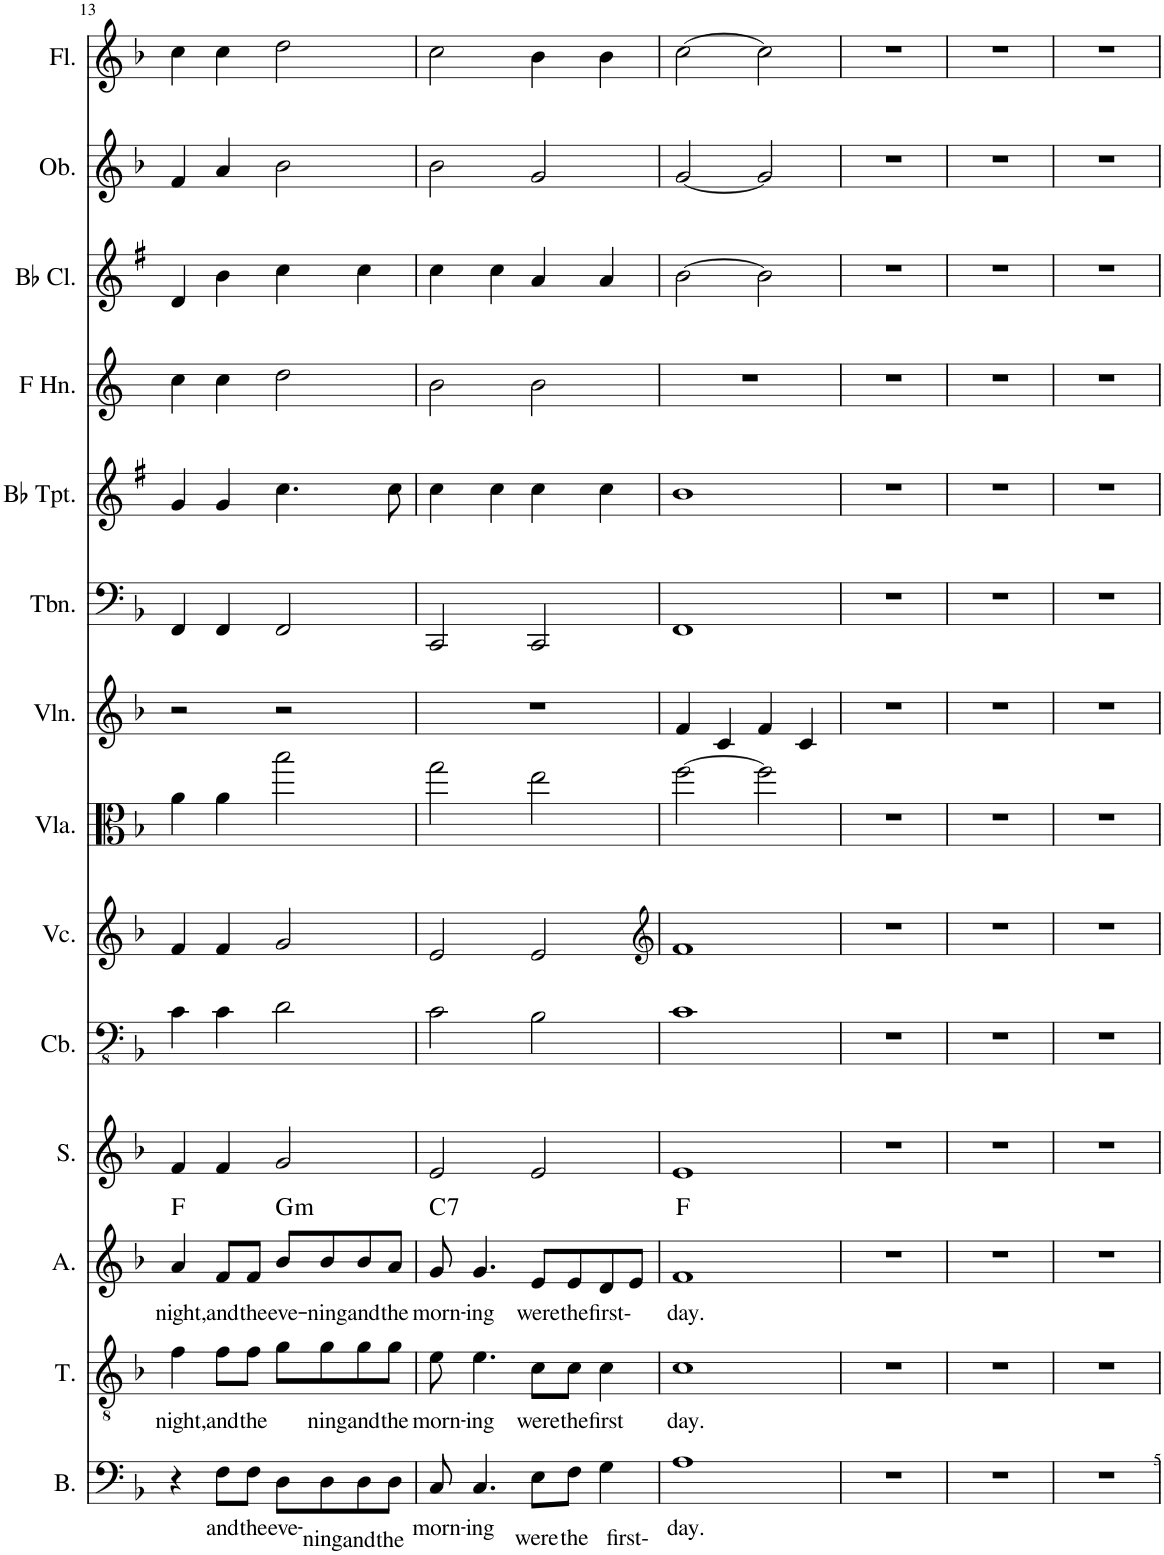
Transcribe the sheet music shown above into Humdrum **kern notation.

**kern	**text	**kern	**text	**kern	**text	**harte	**kern	**kern	**kern	**kern	**kern	**kern	**kern	**kern	**kern	**kern	**kern
*part14	*part14	*part13	*part13	*part12	*part12	*part12	*part11	*part10	*part9	*part8	*part7	*part6	*part5	*part4	*part3	*part2	*part1
*staff14	*staff14	*staff13	*staff13	*staff12	*staff12	*	*staff11	*staff10	*staff9	*staff8	*staff7	*staff6	*staff5	*staff4	*staff3	*staff2	*staff1
*I"Bass	*	*I"Tenor	*	*I"Alto	*	*	*I"Soprano	*I"Contrabass	*I"Violoncello	*I"Viola	*I"Violin	*I"Trombone	*I"Bb Trumpet	*I"Horn in F	*I"Bb Clarinet	*I"Oboe	*I"Flute
*I'B.	*	*I'T.	*	*I'A.	*	*	*I'S.	*I'Cb.	*I'Vc.	*I'Vla.	*I'Vln.	*I'Tbn.	*I'Bb Tpt.	*	*I'Bb Cl.	*I'Ob.	*I'Fl.
!!LO:PB:g=z
*clefF4	*	*clefGv2	*	*clefG2	*	*	*clefG2	*clefFv4	*clefG2	*clefC3	*clefG2	*clefF4	*clefG2	*clefG2	*clefG2	*clefG2	*clefG2
*	*	*	*	*	*	*	*	*Trd7c12	*	*	*	*	*Trd1c2	*Trd4c7	*Trd1c2	*	*
*k[b-]	*	*k[b-]	*	*k[b-]	*	*	*k[b-]	*k[b-]	*k[b-]	*k[b-]	*k[b-]	*k[b-]	*k[f#]	*k[]	*k[f#]	*k[b-]	*k[b-]
*M4/4	*	*M4/4	*	*M4/4	*	*	*M4/4	*M4/4	*M4/4	*M4/4	*M4/4	*M4/4	*M4/4	*M4/4	*M4/4	*M4/4	*M4/4
=13	=13	=13	=13	=13	=13	=13	=13	=13	=13	=13	=13	=13	=13	=13	=13	=13	=13
!	!	!	!LO:LY:b	!	!LO:LY:b	!	!	!	!	!	!	!	!	!	!	!	!
4r	.	4f\	night,	4a/	night,	F:maj	4f/	4C\	4f/	4a\	2r	4FF/	4g/	4cc\	4d/	4f/	4cc\
!	!LO:LY:b	!	!LO:LY:b	!	!LO:LY:b	!	!	!	!	!	!	!	!	!	!	!	!
8F\L	and	8f\L	and	8f/L	and	.	4f/	4C\	4f/	4a\	.	4FF/	4g/	4cc\	4b\	4a/	4cc\
!	!LO:LY:b	!	!LO:LY:b	!	!LO:LY:b	!	!	!	!	!	!	!	!	!	!	!	!
8F\J	the	8f\J	the	8f/J	the	.	.	.	.	.	.	.	.	.	.	.	.
!	!LO:LY:b	!	!	!	!LO:LY:b	!LO:H:kt=m	!	!	!	!	!	!	!	!	!	!	!
8D\L	eve-	8g\L	.	8b-/L	eve-	G:min	2g/	2D\	2g/	2bb-\	2r	2FF/	4.cc\	2dd\	4cc\	2b-\	2dd\
!	!LO:LY:b	!	!LO:LY:b	!	!LO:LY:b	!	!	!	!	!	!	!	!	!	!	!	!
8D\	-ning	8g\	-ning	8b-/	-ning	.	.	.	.	.	.	.	.	.	.	.	.
!	!LO:LY:b	!	!LO:LY:b	!	!LO:LY:b	!	!	!	!	!	!	!	!	!	!	!	!
8D\	and	8g\	and	8b-/	and	.	.	.	.	.	.	.	.	.	4cc\	.	.
!	!LO:LY:b	!	!LO:LY:b	!	!LO:LY:b	!	!	!	!	!	!	!	!	!	!	!	!
8D\J	the	8g\J	the	8a/J	the	.	.	.	.	.	.	.	8cc\	.	.	.	.
=14	=14	=14	=14	=14	=14	=14	=14	=14	=14	=14	=14	=14	=14	=14	=14	=14	=14
!	!LO:LY:b	!	!LO:LY:b	!	!LO:LY:b	!LO:H:kt=7	!	!	!	!	!	!	!	!	!	!	!
8C/	morn-	8e\	morn-	8g/	morn-	C:7	2e/	2C\	2e/	2gg\	1r	2CC/	4cc\	2b\	4cc\	2b-\	2cc\
!	!LO:LY:b	!	!LO:LY:b	!	!LO:LY:b	!	!	!	!	!	!	!	!	!	!	!	!
4.C/	-ing	4.e\	-ing	4.g/	-ing	.	.	.	.	.	.	.	.	.	.	.	.
.	.	.	.	.	.	.	.	.	.	.	.	.	4cc\	.	4cc\	.	.
!	!LO:LY:b	!	!LO:LY:b	!	!LO:LY:b	!	!	!	!	!	!	!	!	!	!	!	!
8E\L	were	8c\L	were	8e/L	were	.	2e/	2BB-\	2e/	2ee\	.	2CC/	4cc\	2b\	4a/	2g/	4b-\
!	!LO:LY:b	!	!LO:LY:b	!	!LO:LY:b	!	!	!	!	!	!	!	!	!	!	!	!
8F\J	the	8c\J	the	8e/	the	.	.	.	.	.	.	.	.	.	.	.	.
!	!LO:LY:b	!	!LO:LY:b	!	!LO:LY:b	!	!	!	!	!	!	!	!	!	!	!	!
4G\	first-	4c\	first	8d/	first-	.	.	.	.	.	.	.	4cc\	.	4a/	.	4b-\
.	.	.	.	8e/J	.	.	.	.	.	.	.	.	.	.	.	.	.
=15	=15	=15	=15	=15	=15	=15	=15	=15	=15	=15	=15	=15	=15	=15	=15	=15	=15
*	*	*	*	*	*	*	*	*	*clefG2	*	*	*	*	*	*	*	*
!	!LO:LY:b	!	!LO:LY:b	!	!LO:LY:b	!	!	!	!	!	!	!	!	!	!	!	!
1A	day.	1c	day.	1f	day.	F:maj	1e	1C	1f	[2ff\	4f/	1FF	1b	1r	[2b\	[2g/	[2cc\
.	.	.	.	.	.	.	.	.	.	.	4c/	.	.	.	.	.	.
.	.	.	.	.	.	.	.	.	.	2ff\]	4f/	.	.	.	2b\]	2g/]	2cc\]
.	.	.	.	.	.	.	.	.	.	.	4c/	.	.	.	.	.	.
=16	=16	=16	=16	=16	=16	=16	=16	=16	=16	=16	=16	=16	=16	=16	=16	=16	=16
1r	.	1r	.	1r	.	.	1r	1r	1r	1r	1r	1r	1r	1r	1r	1r	1r
=17	=17	=17	=17	=17	=17	=17	=17	=17	=17	=17	=17	=17	=17	=17	=17	=17	=17
1r	.	1r	.	1r	.	.	1r	1r	1r	1r	1r	1r	1r	1r	1r	1r	1r
=18	=18	=18	=18	=18	=18	=18	=18	=18	=18	=18	=18	=18	=18	=18	=18	=18	=18
1r	.	1r	.	1r	.	.	1r	1r	1r	1r	1r	1r	1r	1r	1r	1r	1r
=	=	=	=	=	=	=	=	=	=	=	=	=	=	=	=	=	=
*-	*-	*-	*-	*-	*-	*-	*-	*-	*-	*-	*-	*-	*-	*-	*-	*-	*-
